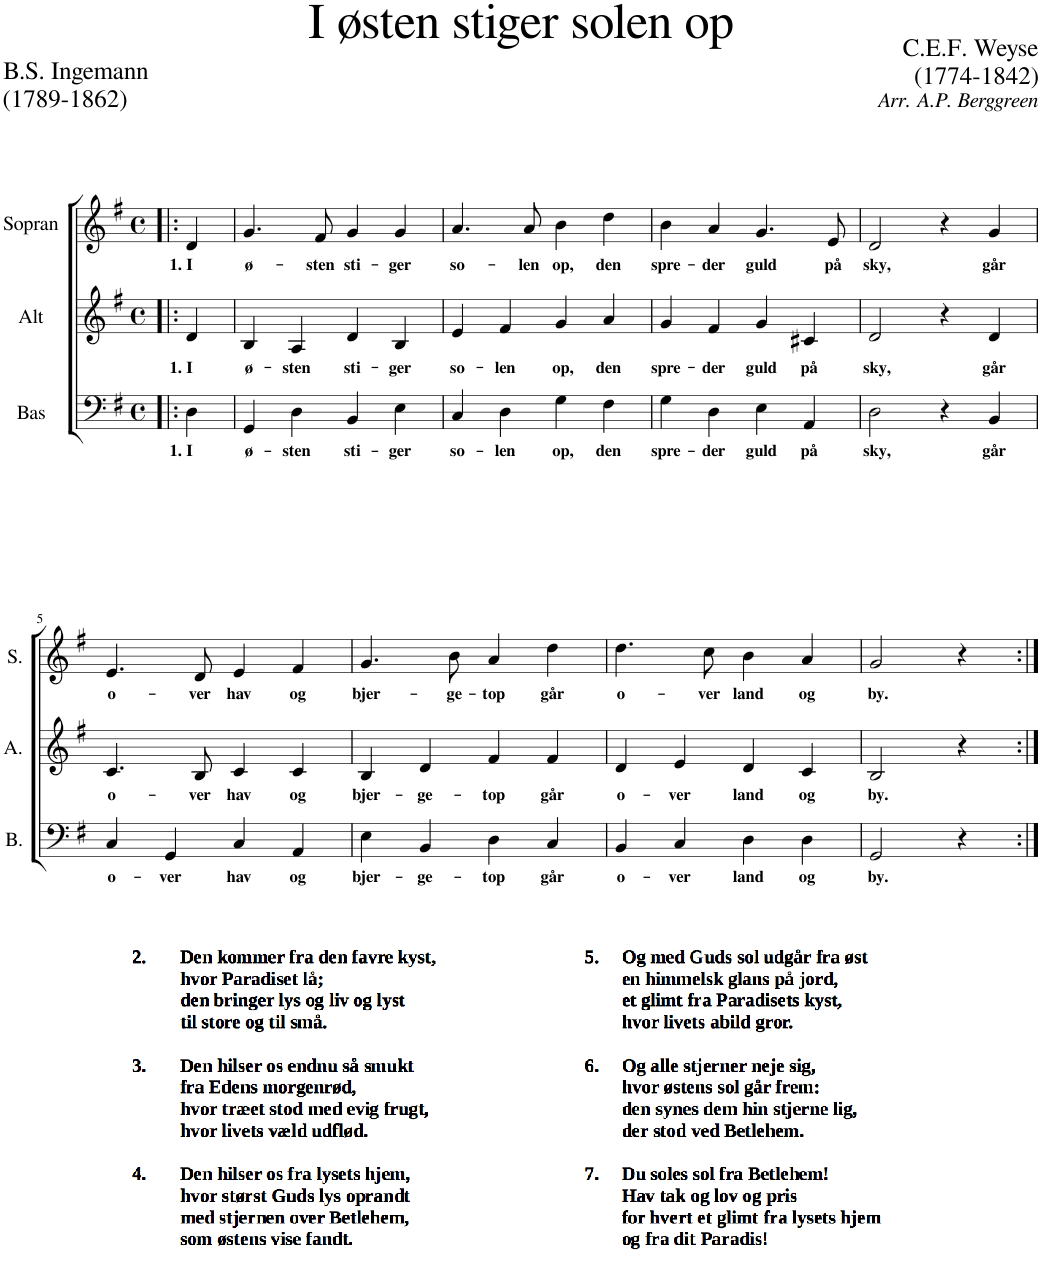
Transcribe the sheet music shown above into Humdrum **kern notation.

**kern	**text	**kern	**text	**kern	**text
*part3	*part3	*part2	*part2	*part1	*part1
*staff3	*staff3	*staff2	*staff2	*staff1	*staff1
*I"Bas	*	*I"Alt	*	*I"Sopran	*
*I'B.	*	*I'A.	*	*I'S.	*
*clefF4	*	*clefG2	*	*clefG2	*
*k[f#]	*	*k[f#]	*	*k[f#]	*
*M4/4	*	*M4/4	*	*M4/4	*
*met(c)	*	*met(c)	*	*met(c)	*
=!|:	=!|:	=!|:	=!|:	=!|:	=!|:
!	!LO:LY:b	!	!LO:LY:b	!	!LO:LY:b
4D\	1. I	4d/	1. I	4d/	1. I
=1	=1	=1	=1	=1	=1
!	!LO:LY:b	!	!LO:LY:b	!	!LO:LY:b
4GG/	ø-	4B/	ø-	4.g/	ø-
!	!LO:LY:b	!	!LO:LY:b	!	!
4D\	-sten	4A/	-sten	.	.
!	!	!	!	!	!LO:LY:b
.	.	.	.	8f#/	-sten
!	!LO:LY:b	!	!LO:LY:b	!	!LO:LY:b
4BB/	sti-	4d/	sti-	4g/	sti-
!	!LO:LY:b	!	!LO:LY:b	!	!LO:LY:b
4E\	-ger	4B/	-ger	4g/	-ger
=2	=2	=2	=2	=2	=2
!	!LO:LY:b	!	!LO:LY:b	!	!LO:LY:b
4C/	so-	4e/	so-	4.a/	so-
!	!LO:LY:b	!	!LO:LY:b	!	!
4D\	-len	4f#/	-len	.	.
!	!	!	!	!	!LO:LY:b
.	.	.	.	8a/	-len
!	!LO:LY:b	!	!LO:LY:b	!	!LO:LY:b
4G\	op,	4g/	op,	4b\	op,
!	!LO:LY:b	!	!LO:LY:b	!	!LO:LY:b
4F#\	den	4a/	den	4dd\	den
=3	=3	=3	=3	=3	=3
!	!LO:LY:b	!	!LO:LY:b	!	!LO:LY:b
4G\	spre-	4g/	spre-	4b\	spre-
!	!LO:LY:b	!	!LO:LY:b	!	!LO:LY:b
4D\	-der	4f#/	-der	4a/	-der
!	!LO:LY:b	!	!LO:LY:b	!	!LO:LY:b
4E\	guld	4g/	guld	4.g/	guld
!	!LO:LY:b	!	!LO:LY:b	!	!
4AA/	på	4c#X/	på	.	.
!	!	!	!	!	!LO:LY:b
.	.	.	.	8e/	på
=4	=4	=4	=4	=4	=4
!	!LO:LY:b	!	!LO:LY:b	!	!LO:LY:b
2D\	sky,	2d/	sky,	2d/	sky,
4r	.	4r	.	4r	.
!	!LO:LY:b	!	!LO:LY:b	!	!LO:LY:b
4BB/	går	4d/	går	4g/	går
!!LO:LB:g=z
=5	=5	=5	=5	=5	=5
!	!LO:LY:b	!	!LO:LY:b	!	!LO:LY:b
4C/	o-	4.c/	o-	4.e/	o-
!	!LO:LY:b	!	!	!	!
4GG/	-ver	.	.	.	.
!	!	!	!LO:LY:b	!	!LO:LY:b
.	.	8B/	-ver	8d/	-ver
!	!LO:LY:b	!	!LO:LY:b	!	!LO:LY:b
4C/	hav	4c/	hav	4e/	hav
!	!LO:LY:b	!	!LO:LY:b	!	!LO:LY:b
4AA/	og	4c/	og	4f#/	og
=6	=6	=6	=6	=6	=6
!	!LO:LY:b	!	!LO:LY:b	!	!LO:LY:b
4E\	bjer-	4B/	bjer-	4.g/	bjer-
!	!LO:LY:b	!	!LO:LY:b	!	!
4BB/	-ge-	4d/	-ge-	.	.
!	!	!	!	!	!LO:LY:b
.	.	.	.	8b\	-ge-
!	!LO:LY:b	!	!LO:LY:b	!	!LO:LY:b
4D\	-top	4f#/	-top	4a/	-top
!	!LO:LY:b	!	!LO:LY:b	!	!LO:LY:b
4C/	går	4f#/	går	4dd\	går
=7	=7	=7	=7	=7	=7
!	!LO:LY:b	!	!LO:LY:b	!	!LO:LY:b
4BB/	o-	4d/	o-	4.dd\	o-
!	!LO:LY:b	!	!LO:LY:b	!	!
4C/	-ver	4e/	-ver	.	.
!	!	!	!	!	!LO:LY:b
.	.	.	.	8cc\	-ver
!	!LO:LY:b	!	!LO:LY:b	!	!LO:LY:b
4D\	land	4d/	land	4b\	land
!	!LO:LY:b	!	!LO:LY:b	!	!LO:LY:b
4D\	og	4c/	og	4a/	og
=8	=8	=8	=8	=8	=8
!	!LO:LY:b	!	!LO:LY:b	!	!LO:LY:b
2GG/	by.	2B/	by.	2g/	by.
4r	.	4r	.	4r	.
=:|!	=:|!	=:|!	=:|!	=:|!	=:|!
*-	*-	*-	*-	*-	*-
